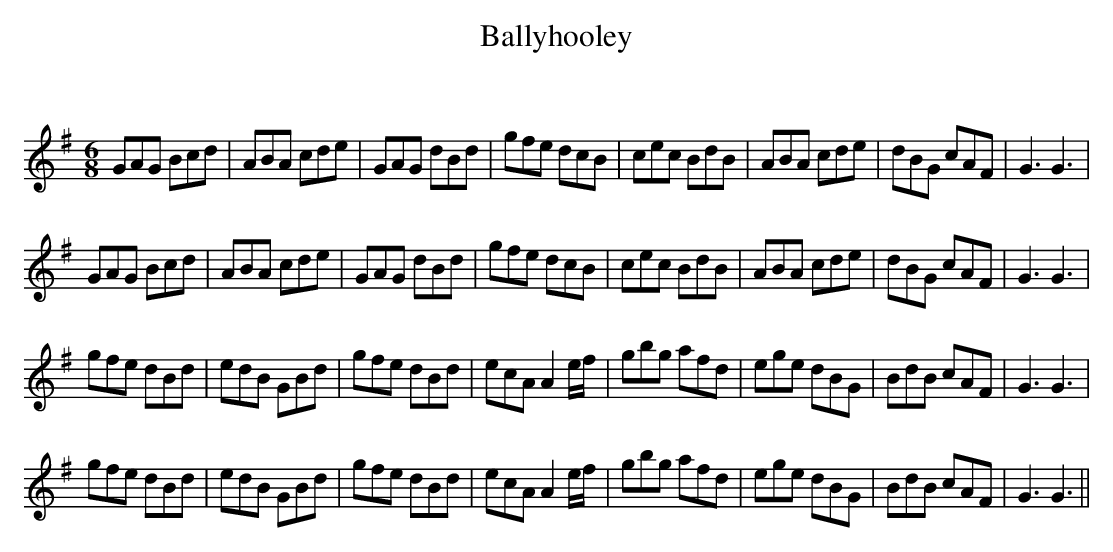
X:1
T: Ballyhooley
C:
Q:180
K:G
M:6/8
L:1/16
G2A2G2 B2c2d2|A2B2A2 c2d2e2|G2A2G2 d2B2d2|g2f2e2 d2c2B2|c2e2c2 B2d2B2|A2B2A2 c2d2e2|d2B2G2 c2A2F2|G6 G6|
G2A2G2 B2c2d2|A2B2A2 c2d2e2|G2A2G2 d2B2d2|g2f2e2 d2c2B2|c2e2c2 B2d2B2|A2B2A2 c2d2e2|d2B2G2 c2A2F2|G6 G6|
g2f2e2 d2B2d2|e2d2B2 G2B2d2|g2f2e2 d2B2d2|e2c2A2 A4ef|g2b2g2 a2f2d2|e2g2e2 d2B2G2|B2d2B2 c2A2F2|G6 G6|
g2f2e2 d2B2d2|e2d2B2 G2B2d2|g2f2e2 d2B2d2|e2c2A2 A4ef|g2b2g2 a2f2d2|e2g2e2 d2B2G2|B2d2B2 c2A2F2|G6 G6||
